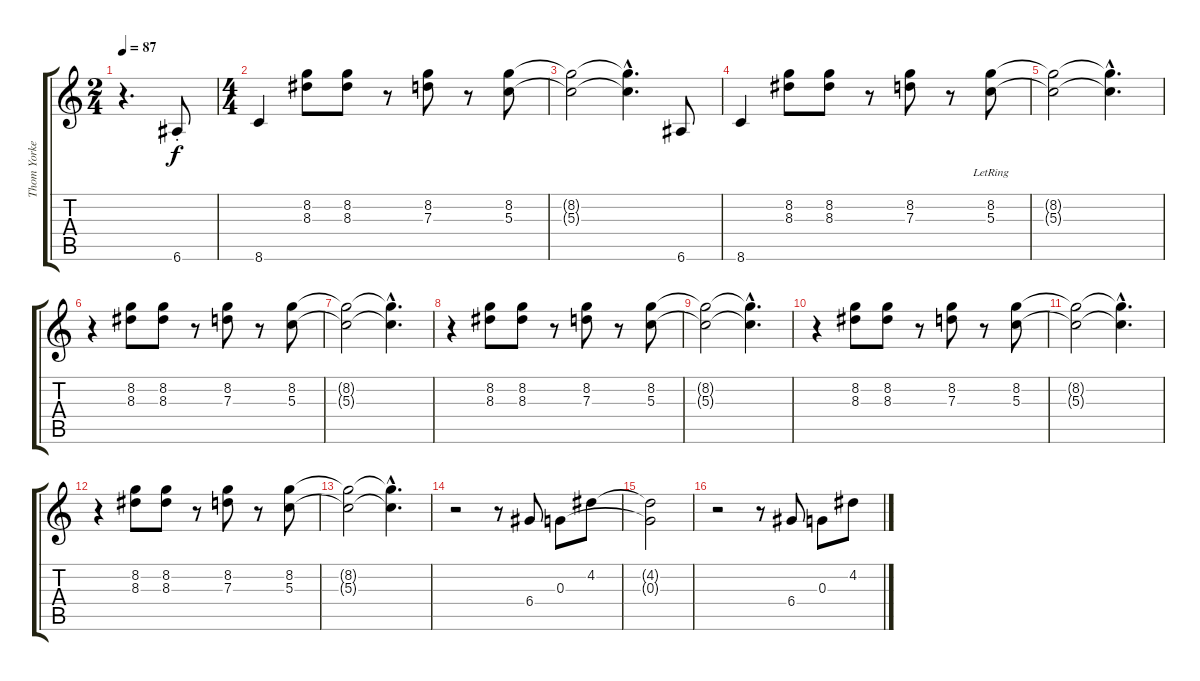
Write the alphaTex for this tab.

\track ("Thom Yorke" "Thom Yorke") {instrument electricguitarjazz}
\staff {score tabs}
\tuning (E4 B3 G3 D3 A2 E2) {hide}
\ts (2 4)
\tempo 87
\clef g2
\ks c
r.4{d dy f instrument electricguitarjazz} 6.6{st}.8 |
\ts (4 4)
8.6.4 (8.2 8.3).8 (8.2 8.3).8 r.8 (8.2 7.3).8 r.8 (8.2 5.3).8 |
(8.2{t} 5.3{t}).2 (8.2{hac t} 5.3{hac t}).4{d} 6.6.8 |
8.6.4 (8.2 8.3).8 (8.2 8.3).8 r.8 (8.2 7.3).8 r.8 (8.2 5.3{lr}).8 |
(8.2{t} 5.3{t}).2 (8.2{hac t} 5.3{hac t}).4{d} |
r.4 (8.2 8.3).8 (8.2 8.3).8 r.8 (8.2 7.3).8 r.8 (8.2 5.3).8 |
(8.2{t} 5.3{t}).2 (8.2{hac t} 5.3{hac t}).4{d} |
r.4 (8.2 8.3).8 (8.2 8.3).8 r.8 (8.2 7.3).8 r.8 (8.2 5.3).8 |
(8.2{t} 5.3{t}).2 (8.2{hac t} 5.3{hac t}).4{d} |
r.4 (8.2 8.3).8 (8.2 8.3).8 r.8 (8.2 7.3).8 r.8 (8.2 5.3).8 |
(8.2{t} 5.3{t}).2 (8.2{hac t} 5.3{hac t}).4{d} |
r.4 (8.2 8.3).8 (8.2 8.3).8 r.8 (8.2 7.3).8 r.8 (8.2 5.3).8 |
(8.2{t} 5.3{t}).2 (8.2{hac t} 5.3{hac t}).4{d} |
r.2 r.8 6.4.8 0.3.8 4.2.8 |
(4.2{t} 0.3{t}).2 |
r.2 r.8 6.4.8 0.3.8 4.2.8
